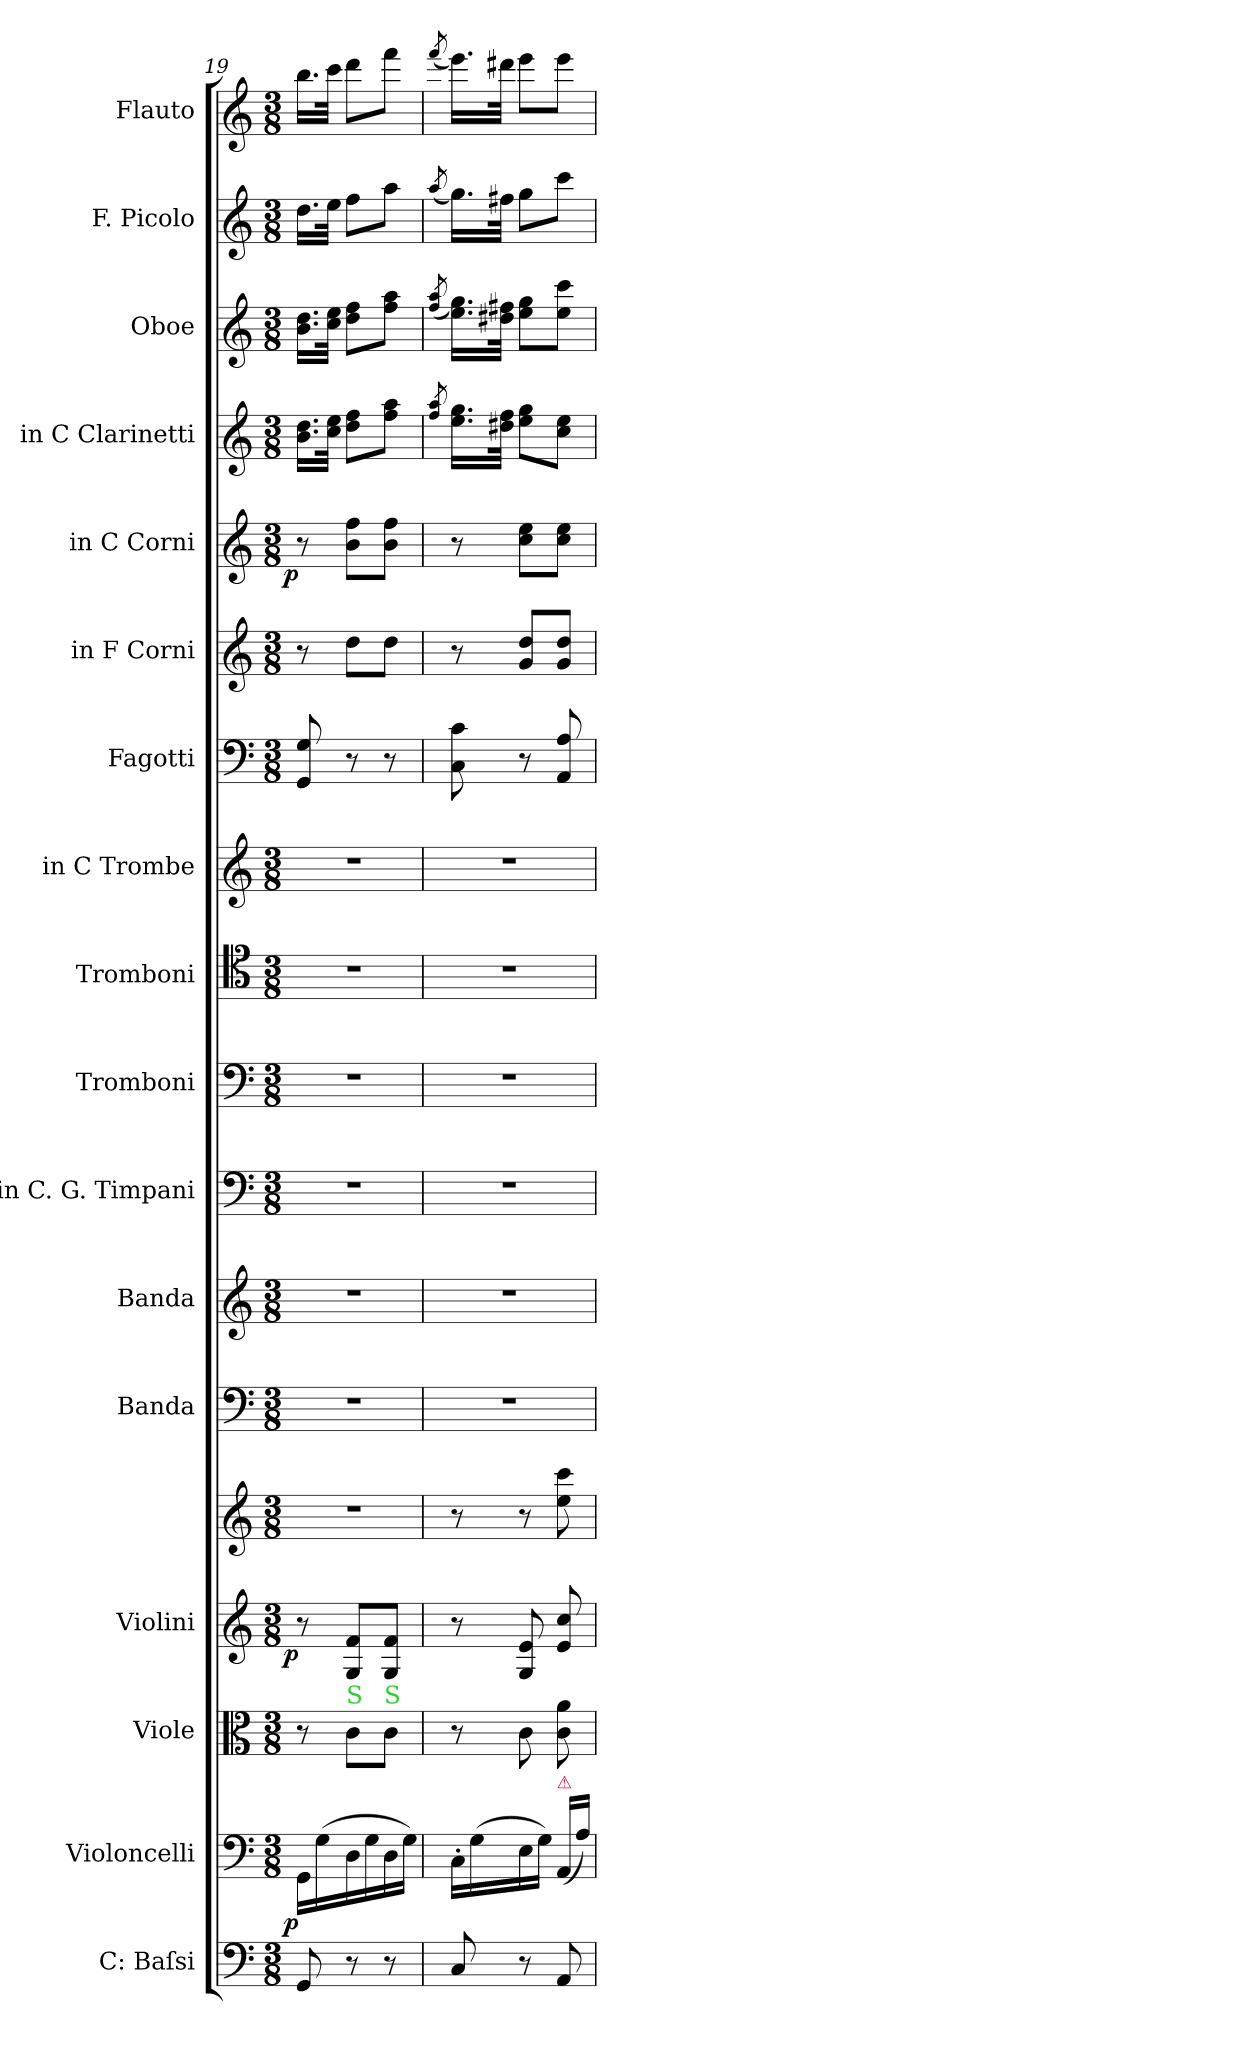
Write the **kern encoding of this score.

**kern	**kern	**dynam	**kern	**kern	**dynam	**kern	**kern	**kern	**kern	**kern	**kern	**kern	**kern	**kern	**kern	**dynam	**kern	**kern	**kern	**kern
*part18	*part17	*part17	*part16	*part15	*part15	*part14	*part13	*part12	*part11	*part10	*part9	*part8	*part7	*part6	*part5	*part5	*part4	*part3	*part2	*part1
*staff18	*staff17	*staff17	*staff16	*staff15	*staff15	*staff14	*staff13	*staff12	*staff11	*staff10	*staff9	*staff8	*staff7	*staff6	*staff5	*staff5	*staff4	*staff3	*staff2	*staff1
*I"C: Baſsi	*I"Violoncelli	*	*I"Viole	*I"Violini	*	*	*I"Banda	*I"Banda	*I"in C. G. Timpani	*I"Tromboni	*I"Tromboni	*I"in C Trombe	*I"Fagotti	*I"in F Corni	*I"in C Corni	*	*I"in C Clarinetti	*I"Oboe	*I"F. Picolo	*I"Flauto
*	*I'Vc	*	*	*I'Vln	*	*	*	*	*I'Timp	*I'Trb	*I'Trb	*	*	*	*	*	*I'Cl	*I'Ob	*	*I'Fl
*clefF4	*clefF4	*	*clefC3	*clefG2	*	*clefG2	*clefF4	*clefG2	*clefF4	*clefF4	*clefC4	*clefG2	*clefF4	*clefG2	*clefG2	*	*clefG2	*clefG2	*clefG2	*clefG2
*	*	*	*	*	*	*	*	*	*	*	*	*	*	*ITrd4c7	*	*	*	*	*	*
*k[]	*k[]	*	*k[]	*k[]	*	*k[]	*k[]	*k[]	*k[]	*k[]	*k[]	*k[]	*k[]	*k[b-]	*k[]	*	*k[]	*k[]	*k[]	*k[]
*M3/8	*M3/8	*	*M3/8	*M3/8	*	*M3/8	*M3/8	*M3/8	*M3/8	*M3/8	*M3/8	*M3/8	*M3/8	*M3/8	*M3/8	*	*M3/8	*M3/8	*M3/8	*M3/8
=19	=19	=19	=19	=19	=19	=19	=19	=19	=19	=19	=19	=19	=19	=19	=19	=19	=19	=19	=19	=19
!	!	!LO:DY:rj	!	!	!LO:DY:rj	!	!	!	!	!	!	!	!	!	!	!LO:DY:rj	!	!	!	!
8GG/	16GG/LL	p	8r	8r	p	4.r	4.r	4.r	4.r	4.r	4.r	4.r	8GG/ 8G/	8r	8r	p	16.b\ 16.dd\LL	16.b\ 16.dd\LL	16.dd\LL	16.bb\LL
.	(16G\	.	.	.	.	.	.	.	.	.	.	.	.	.	.	.	.	.	.	.
.	.	.	.	.	.	.	.	.	.	.	.	.	.	.	.	.	32cc\ 32ee\JJk	32cc\ 32ee\JJk	32ee\JJk	32ccc\JJk
!	!	!	!LO:TX:a:color=limegreen:t=S	!	!	!	!	!	!	!	!	!	!	!	!	!	!	!	!	!
8r	16D\	.	8c\L	8G/ 8f/L	.	.	.	.	.	.	.	.	8r	8g\L	8b\ 8ff\L	.	8dd\ 8ff\L	8dd\ 8ff\L	8ff\L	8ddd\L
.	16G\	.	.	.	.	.	.	.	.	.	.	.	.	.	.	.	.	.	.	.
!	!	!	!LO:TX:a:color=limegreen:t=S	!	!	!	!	!	!	!	!	!	!	!	!	!	!	!	!	!
8r	16D\	.	8c\J	8G/ 8f/J	.	.	.	.	.	.	.	.	8r	8g\J	8b\ 8ff\J	.	8ff\ 8aa\J	8ff\ 8aa\J	8aa\J	8fff\J
.	16G\JJ)	.	.	.	.	.	.	.	.	.	.	.	.	.	.	.	.	.	.	.
=20	=20	=20	=20	=20	=20	=20	=20	=20	=20	=20	=20	=20	=20	=20	=20	=20	=20	=20	=20	=20
.	.	.	.	.	.	.	.	.	.	.	.	.	.	.	.	.	8qff/ 8qaa/	(8qff/ 8qaa/	(8qaa/	(8qfff/
8C/	16C'\LL	.	8r	8r	.	8r	4.r	4.r	4.r	4.r	4.r	4.r	8C\ 8c\	8r	8r	.	16.ee\ 16.gg\LL	16.ee\ 16.gg\LL)	16.gg\LL)	16.eee\LL)
.	(16G\	.	.	.	.	.	.	.	.	.	.	.	.	.	.	.	.	.	.	.
.	.	.	.	.	.	.	.	.	.	.	.	.	.	.	.	.	32dd#X\ 32ff\JJk	32dd#X\ 32ff#X\JJk	32ff#X\JJk	32ddd#X\JJk
8r	16E\	.	8c\	8G/ 8e/	.	8r	.	.	.	.	.	.	8r	8c/ 8g/L	8cc\ 8ee\L	.	8ee\ 8gg\L	8ee\ 8gg\L	8gg\L	8eee\L
.	16G\JJ)	.	.	.	.	.	.	.	.	.	.	.	.	.	.	.	.	.	.	.
!	!LO:TX:a:color=crimson:t=⚠	!	!	!	!	!	!	!	!	!	!	!	!	!	!	!	!	!	!	!
8AA/	(>16AA/LL	.	8c\ 8a\	8e/ 8cc/	.	8ee\ 8ccc\	.	.	.	.	.	.	8AA/ 8A/	8c/ 8g/J	8cc\ 8ee\J	.	8cc\ 8ee\J	8ee\ 8ccc\J	8ccc\J	8eee\J
.	16A\JJ)	.	.	.	.	.	.	.	.	.	.	.	.	.	.	.	.	.	.	.
=	=	=	=	=	=	=	=	=	=	=	=	=	=	=	=	=	=	=	=	=
*-	*-	*-	*-	*-	*-	*-	*-	*-	*-	*-	*-	*-	*-	*-	*-	*-	*-	*-	*-	*-
